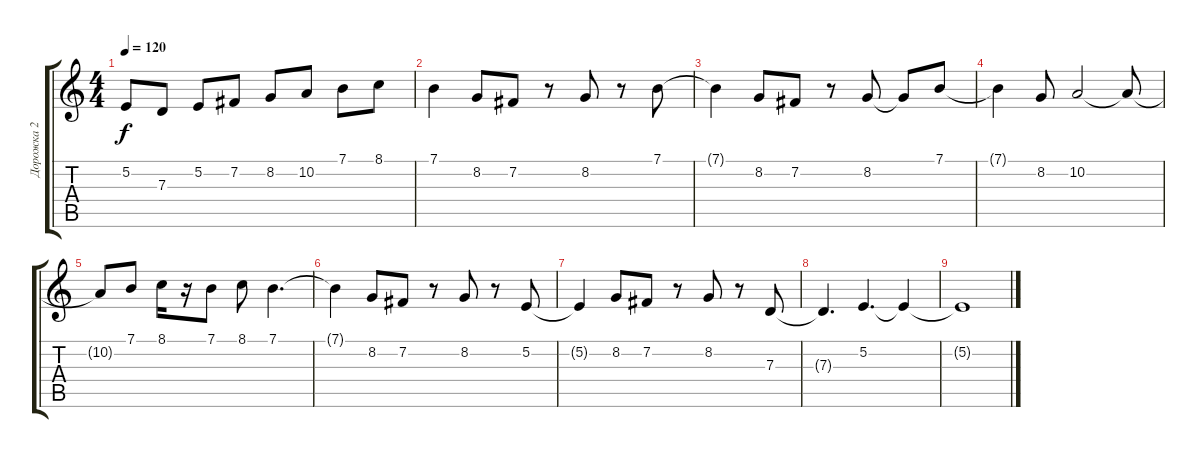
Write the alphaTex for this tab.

\track ("Дорожка 2" "Дорожка 2") {instrument flute}
\staff {score tabs}
\tuning (E4 B3 G3 D3 A2 E2) {hide}
\ts (4 4)
\tempo 120
\clef g2
\ks c
5.2{t}.8{dy f} 7.3.8 5.2.8 7.2.8 8.2.8 10.2.8 7.1.8 8.1.8 |
7.1.4 8.2.8 7.2.8 r.8 8.2.8 r.8 7.1.8 |
7.1{t}.4 8.2.8 7.2.8 r.8 8.2.8 8.2{t}.8 7.1.8 |
7.1{t}.4 8.2.8 10.2.2 10.2{t}.8 |
10.2{t}.8 7.1.8 8.1.16 r.16 7.1.8 8.1.8 7.1.4{d} |
7.1{t}.4 8.2.8 7.2.8 r.8 8.2.8 r.8 5.2.8 |
5.2{t}.4 8.2.8 7.2.8 r.8 8.2.8 r.8 7.3.8 |
7.3{t}.4{d} 5.2.4{d} 5.2{t}.4 |
5.2{t}.1
